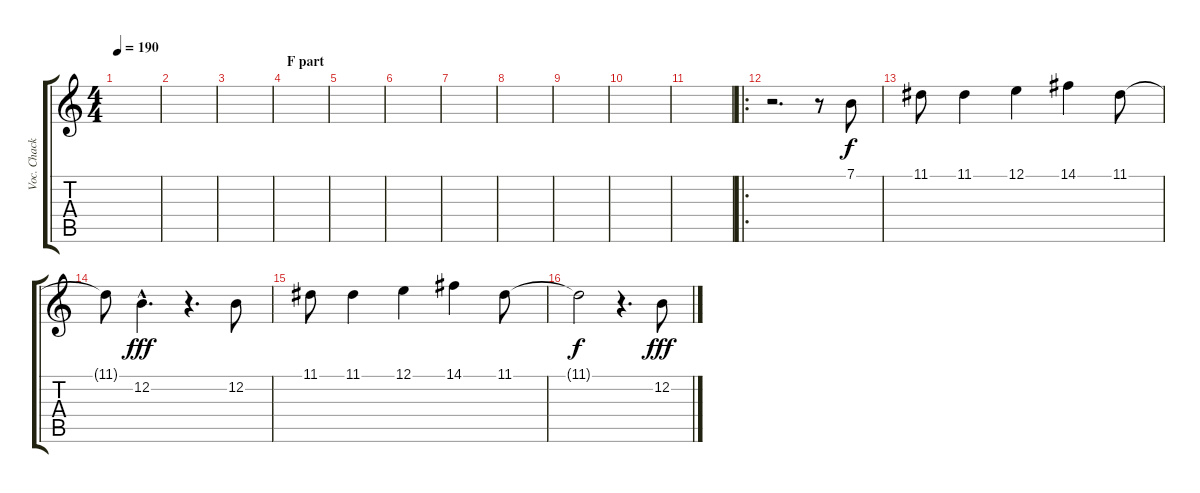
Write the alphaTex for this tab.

\track ("Voc. Chack" "Voc. Chack") {instrument sopranosax}
\staff {score tabs}
\tuning (E4 B3 G3 D3 A2 E2) {hide}
\ts (4 4)
\tempo 190
\clef g2
\ks c
|
|
|
\section ("" "F part")
|
|
|
|
|
|
|
|
\ro
r.2{d} r.8 7.1.8 |
11.1.8 11.1.4 12.1.4 14.1.4 11.1.8 |
11.1{t}.8{dy f} 12.2{hac}.4{d dy fff} r.4{d} 12.2.8 |
11.1.8 11.1.4 12.1.4 14.1.4 11.1.8 |
11.1{t}.2{dy f} r.4{d} 12.2.8{dy fff}
